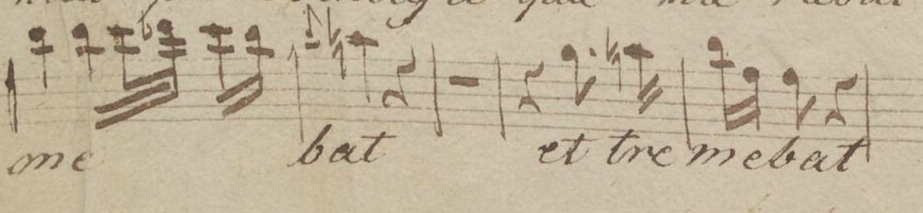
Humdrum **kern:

**kern	**text
*I"Alt.	*
*clefC3	*
*k[b-]	*
*M2/4	*
4cc\	-me-
16cc\LL	.
32dd\L	.
32ee-X\JJJ	.
16dd\LL	.
16cc\JJ	.
=76	=76
8qqcc/	.
4bn\	-bat
4r	.
=77	=77
2r	.
=78	=78
4r	.
8.a\	et
16bn\	tre-
=79	=79
16cc\LL	-me-
16g\JJ	.
8g\	-bat
4r	.
=80	=80
*-	*-
